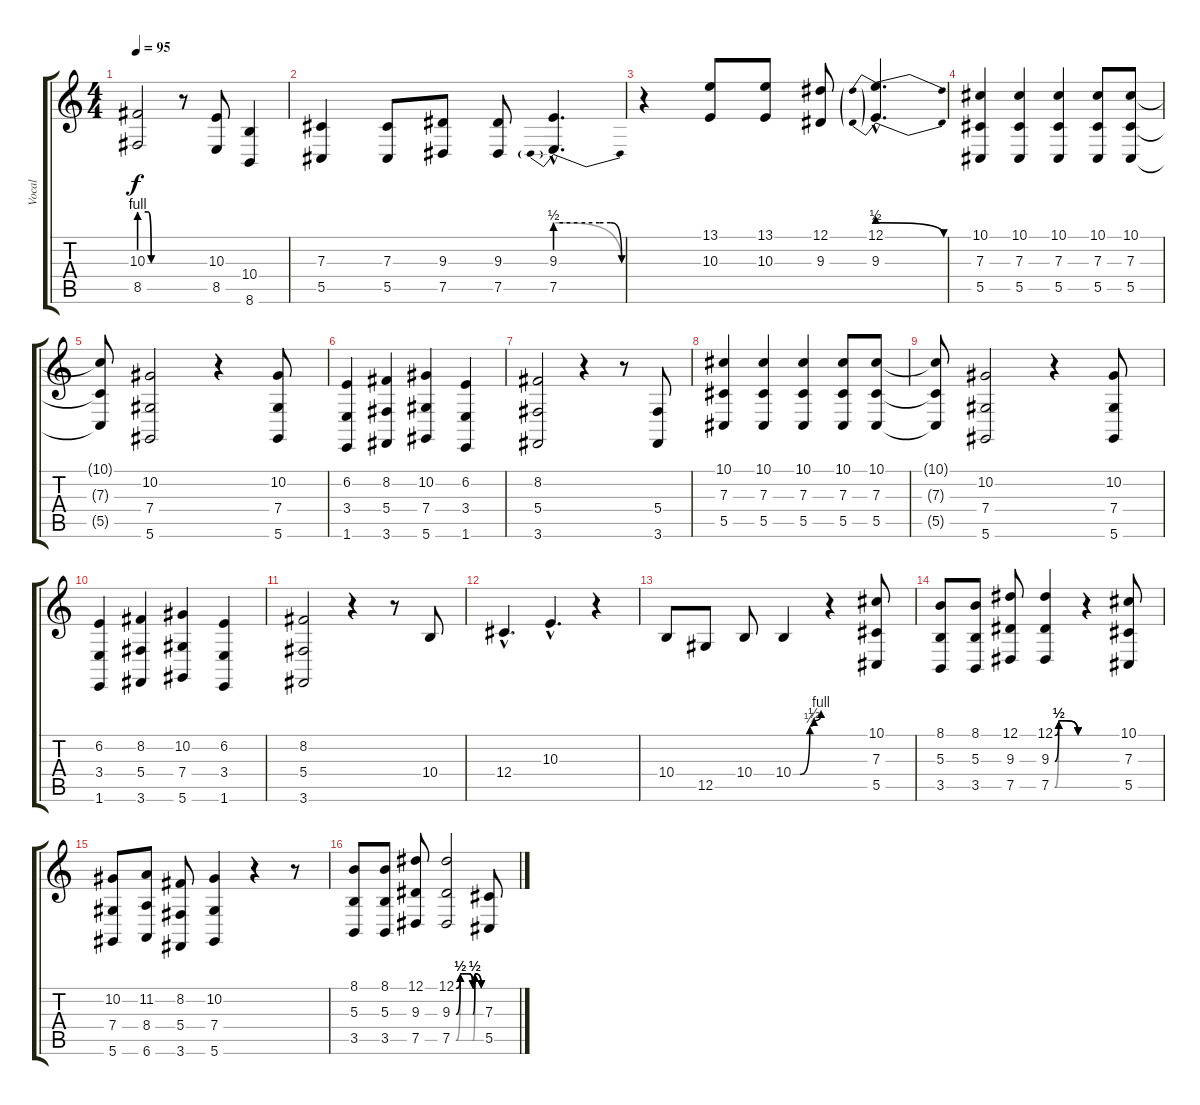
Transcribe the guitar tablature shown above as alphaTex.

\track ("Vocal" "Vocal") {instrument choiraahs}
\staff {score tabs}
\tuning (Eb4 Bb3 Gb3 Db3 Ab2 Eb2) {hide}
\ts (4 4)
\tempo 95
\clef g2
\ks c
(10.3{be (custom 0 4 15 4 20 0 25 0 30 0 40 0 60 0)} 8.5{be (custom 0 4 15 4 20 0 40 0 60 0)}).2{dy f} r.8 (10.3 8.5).8 (10.4 8.6).4 |
(7.3 5.5).4 (7.3 5.5).8 (9.3 7.5).8 (9.3 7.5).8 (9.3{be (custom 0 2 20 2 40 2 50 2 60 0) hac} 7.5{be (prebendrelease 0 2 60 0) hac}).4{d} |
r.4 (13.1 10.3).8 (13.1 10.3).8 (12.1 9.3).8 (12.1{be (prebendrelease 0 2 60 0) hac} 9.3{be (prebendrelease 0 2 60 0) hac}).4{d} |
(10.1 7.3 5.5).4 (10.1 7.3 5.5).4 (10.1 7.3 5.5).4 (10.1 7.3 5.5).8 (10.1 7.3 5.5).8 |
(10.1{t} 7.3{t} 5.5{t}).8 (10.2 7.4 5.6).2 r.4 (10.2 7.4 5.6).8 |
(6.2 3.4 1.6).4 (8.2 5.4 3.6).4 (10.2 7.4 5.6).4 (6.2 3.4 1.6).4 |
(8.2 5.4 3.6).2 r.4 r.8 (5.4 3.6).8 |
(10.1 7.3 5.5).4 (10.1 7.3 5.5).4 (10.1 7.3 5.5).4 (10.1 7.3 5.5).8 (10.1 7.3 5.5).8 |
(10.1{t} 7.3{t} 5.5{t}).8 (10.2 7.4 5.6).2 r.4 (10.2 7.4 5.6).8 |
(6.2 3.4 1.6).4 (8.2 5.4 3.6).4 (10.2 7.4 5.6).4 (6.2 3.4 1.6).4 |
(8.2 5.4 3.6).2 r.4 r.8 10.4.8 |
12.4{hac}.4{d} 10.3{hac}.4{d} r.4 |
10.4.8 12.5.8 10.4.8 10.4{be (custom 0 0 15 0 36 1 45 2 60 4)}.4 r.4 (10.1 7.3 5.5).8 |
(8.1 5.3 3.5).8 (8.1 5.3 3.5).8 (12.1 9.3 7.5).8 (12.1{be (custom 0 0 10 2 15 2 30 2 60 0)} 9.3{be (custom 0 0 10 2 15 2 30 2 60 0)} 7.5{be (custom 0 0 10 2 15 2 30 2 60 0)}).4 r.4 (10.1 7.3 5.5).8 |
(10.2 7.4 5.6).8 (11.2 8.4 6.6).8 (8.2 5.4 3.6).8 (10.2 7.4 5.6).4 r.4 r.8 |
(8.1 5.3 3.5).8 (8.1 5.3 3.5).8 (12.1 9.3 7.5).8 (12.1{be (custom 0 0 10 2 15 2 30 2 40 0 45 2 60 0)} 9.3{be (custom 0 0 10 2 15 2 30 2 40 0 45 2 60 0)} 7.5{be (custom 0 0 10 2 15 2 30 2 40 0 45 2 60 0)}).2 (7.3 5.5).8
